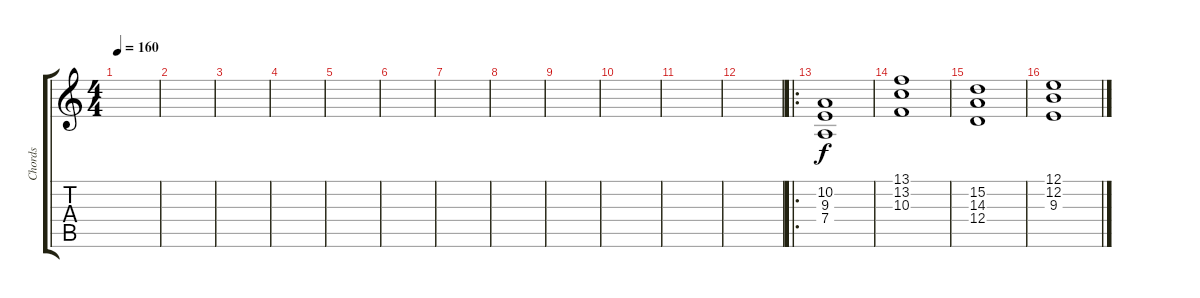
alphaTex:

\track ("Chords" "Chords") {instrument choiraahs}
\staff {score tabs}
\tuning (E4 B3 G3 D3 A2 E2) {hide}
\ts (4 4)
\tempo 160
\clef g2
\ks c
|
|
|
|
|
|
|
|
|
|
|
|
\ro
(10.2 9.3 7.4).1 |
(13.1 13.2 10.3).1 |
(15.2 14.3 12.4).1 |
(12.1 12.2 9.3).1
